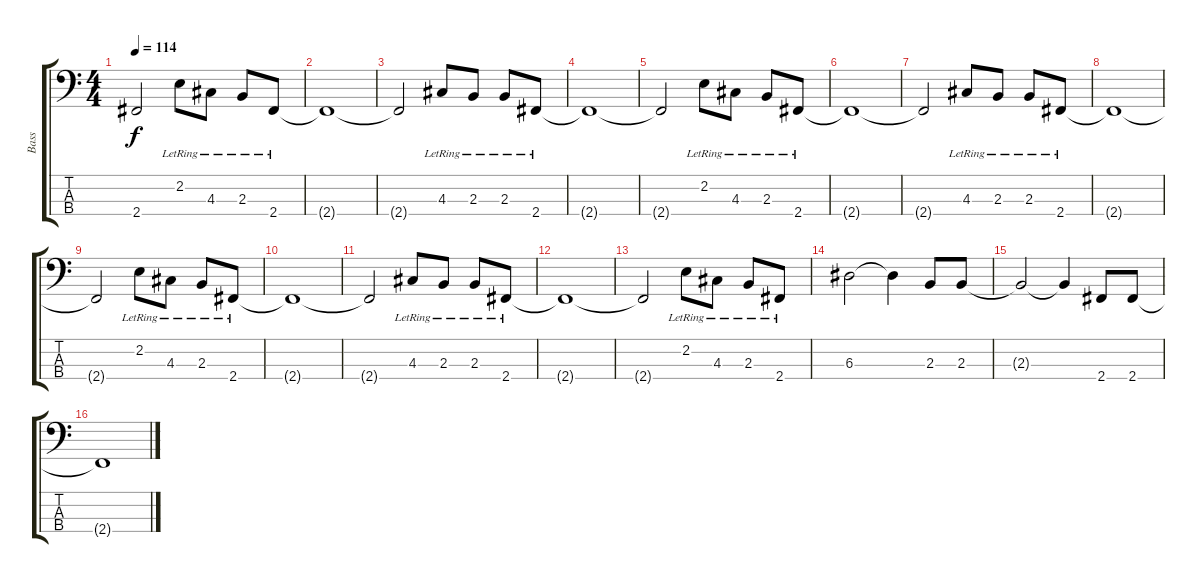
\track ("Bass" "Bass") {instrument electricbassfinger}
\staff {score tabs}
\tuning (G2 D2 A1 E1) {hide}
\ts (4 4)
\tempo 114
\clef f4
\ks c
2.4{t}.2{dy f} 2.2{lr}.8 4.3{lr}.8 2.3{lr}.8 2.4{lr}.8 |
2.4{t}.1 |
2.4{t}.2 4.3{lr}.8 2.3{lr}.8 2.3{lr}.8 2.4{lr}.8 |
2.4{t}.1 |
2.4{t}.2 2.2{lr}.8 4.3{lr}.8 2.3{lr}.8 2.4{lr}.8 |
2.4{t}.1 |
2.4{t}.2 4.3{lr}.8 2.3{lr}.8 2.3{lr}.8 2.4{lr}.8 |
2.4{t}.1 |
2.4{t}.2 2.2{lr}.8 4.3{lr}.8 2.3{lr}.8 2.4{lr}.8 |
2.4{t}.1 |
2.4{t}.2 4.3{lr}.8 2.3{lr}.8 2.3{lr}.8 2.4{lr}.8 |
2.4{t}.1 |
2.4{t}.2 2.2{lr}.8 4.3{lr}.8 2.3{lr}.8 2.4{lr}.8 |
6.3.2 6.3{t}.4 2.3.8 2.3.8 |
2.3{t}.2 2.3{t}.4 2.4.8 2.4.8 |
2.4{t}.1
